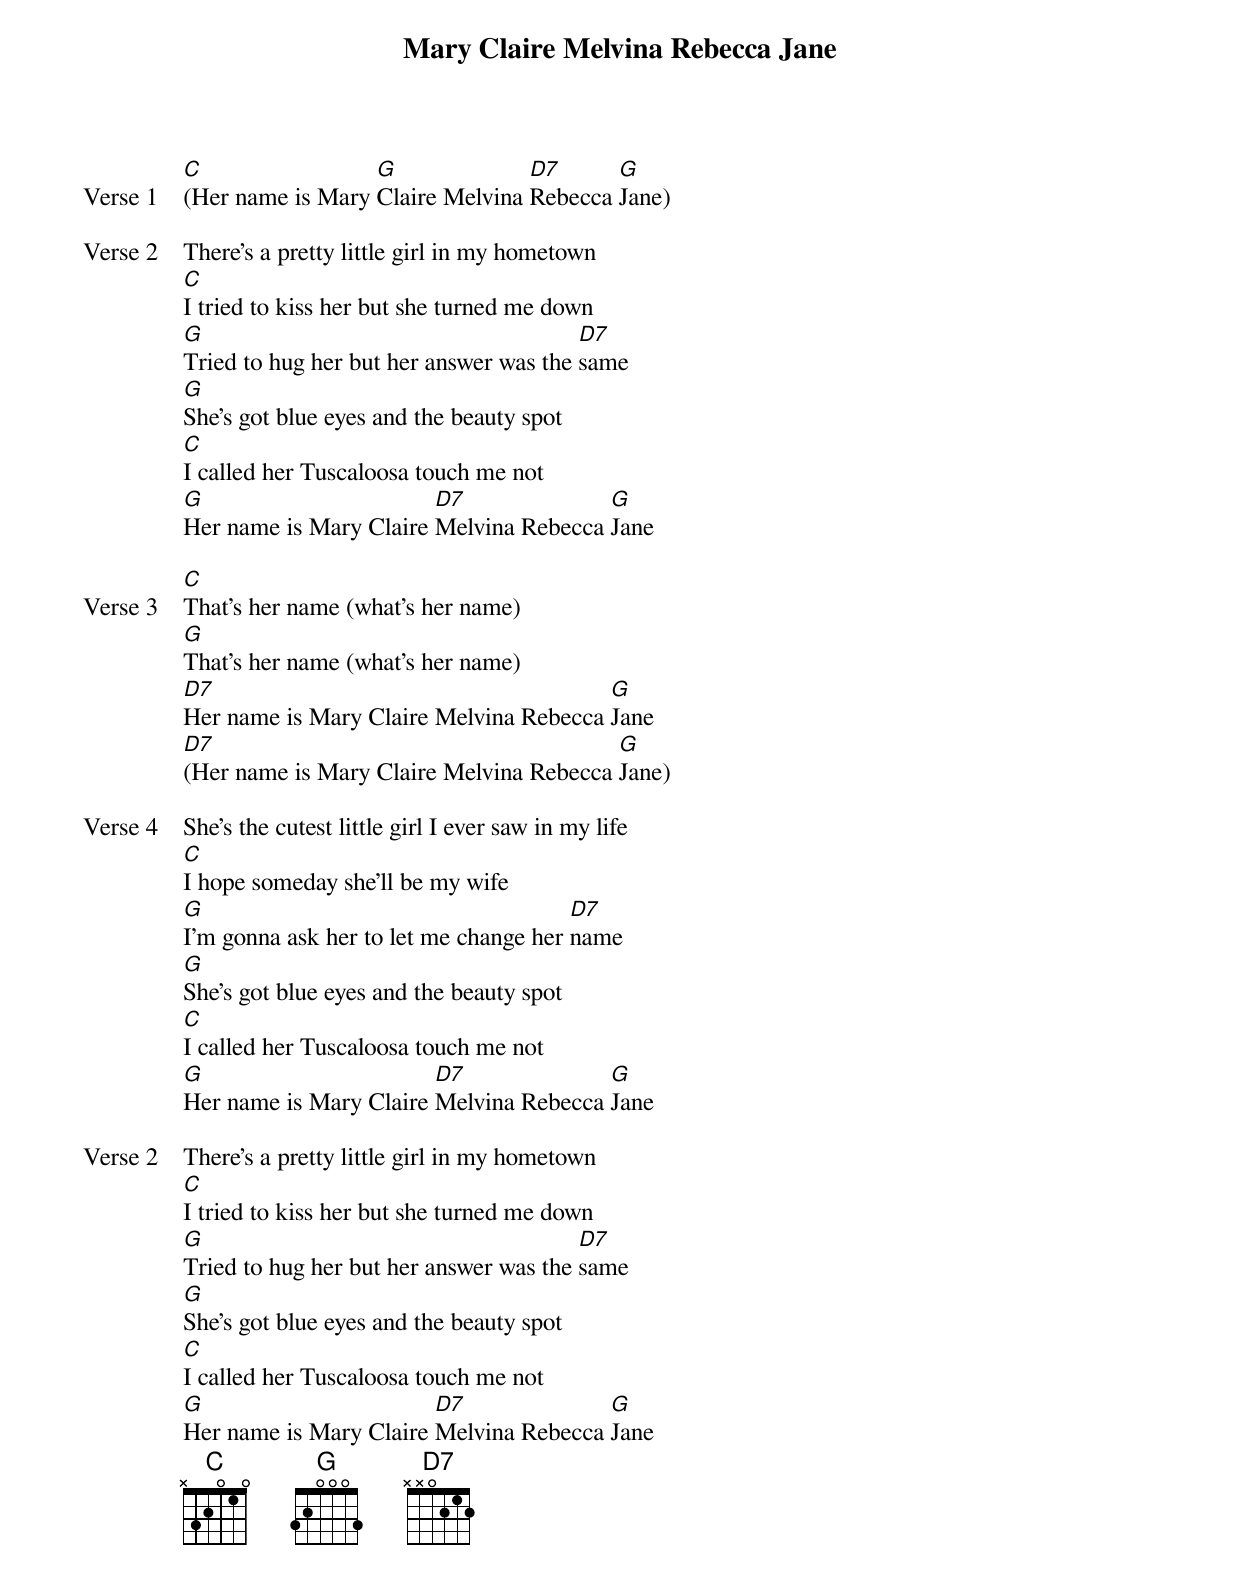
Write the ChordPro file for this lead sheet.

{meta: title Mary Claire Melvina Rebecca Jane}
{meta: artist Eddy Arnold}
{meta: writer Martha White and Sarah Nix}

{start_of_verse: Verse 1}
[C](Her name is Mary [G]Claire Melvina [D7]Rebecca [G]Jane)
{end_of_verse}

{start_of_verse: Verse 2}
There's a pretty little girl in my hometown
[C]I tried to kiss her but she turned me down
[G]Tried to hug her but her answer was the [D7]same
[G]She's got blue eyes and the beauty spot
[C]I called her Tuscaloosa touch me not
[G]Her name is Mary Claire [D7]Melvina Rebecca [G]Jane
{end_of_verse}

{start_of_verse: Verse 3}
[C]That's her name (what's her name)
[G]That's her name (what's her name)
[D7]Her name is Mary Claire Melvina Rebecca [G]Jane
[D7](Her name is Mary Claire Melvina Rebecca [G]Jane)
{end_of_verse}

{start_of_verse: Verse 4}
She's the cutest little girl I ever saw in my life
[C]I hope someday she'll be my wife
[G]I'm gonna ask her to let me change her [D7]name
[G]She's got blue eyes and the beauty spot
[C]I called her Tuscaloosa touch me not
[G]Her name is Mary Claire [D7]Melvina Rebecca [G]Jane
{end_of_verse}

{start_of_verse: Verse 2}
There's a pretty little girl in my hometown
[C]I tried to kiss her but she turned me down
[G]Tried to hug her but her answer was the [D7]same
[G]She's got blue eyes and the beauty spot
[C]I called her Tuscaloosa touch me not
[G]Her name is Mary Claire [D7]Melvina Rebecca [G]Jane
{end_of_verse}
